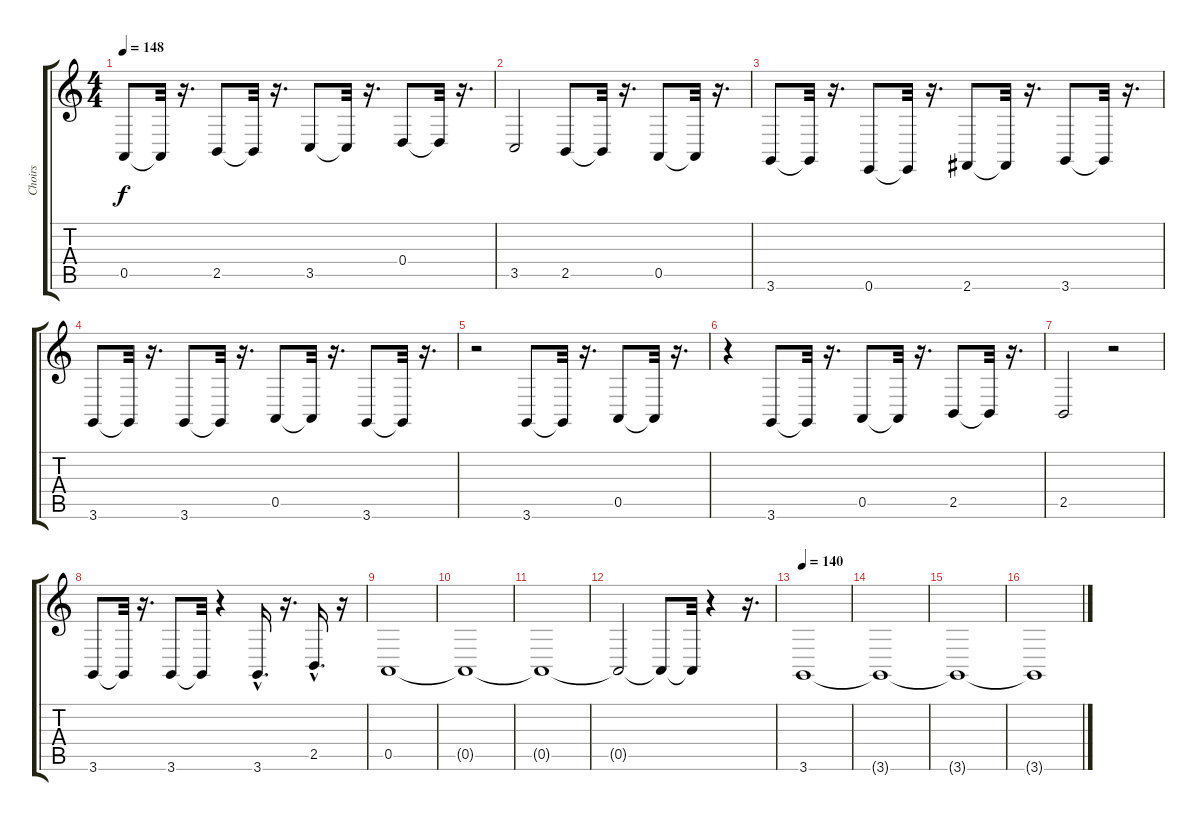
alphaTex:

\track ("Choirs" "Choirs") {instrument choiraahs}
\staff {score tabs}
\tuning (E4 B3 G3 D3 A2 E2) {hide}
\ts (4 4)
\tempo 148
\clef g2
\ks c
0.5.8{dy f} 0.5{t}.32 r.16{d} 2.5.8 2.5{t}.32 r.16{d} 3.5.8 3.5{t}.32 r.16{d} 0.4.8 0.4{t}.32 r.16{d} |
3.5.2 2.5.8 2.5{t}.32 r.16{d} 0.5.8 0.5{t}.32 r.16{d} |
3.6.8 3.6{t}.32 r.16{d} 0.6.8 0.6{t}.32 r.16{d} 2.6.8 2.6{t}.32 r.16{d} 3.6.8 3.6{t}.32 r.16{d} |
3.6.8 3.6{t}.32 r.16{d} 3.6.8 3.6{t}.32 r.16{d} 0.5.8 0.5{t}.32 r.16{d} 3.6.8 3.6{t}.32 r.16{d} |
r.2 3.6.8 3.6{t}.32 r.16{d} 0.5.8 0.5{t}.32 r.16{d} |
r.4 3.6.8 3.6{t}.32 r.16{d} 0.5.8 0.5{t}.32 r.16{d} 2.5.8 2.5{t}.32 r.16{d} |
2.5.2 r.2 |
3.6.8 3.6{t}.32 r.16{d} 3.6.8 3.6{t}.32 r.4 3.6{hac}.16{d} r.16{d} 2.5{hac}.16{d} r.16 |
0.5.1 |
0.5{t}.1 |
0.5{t}.1 |
0.5{t}.2 0.5{t}.8 0.5{t}.32 r.4 r.16{d} |
\tempo 140
3.6.1 |
3.6{t}.1 |
3.6{t}.1 |
3.6{t}.1
